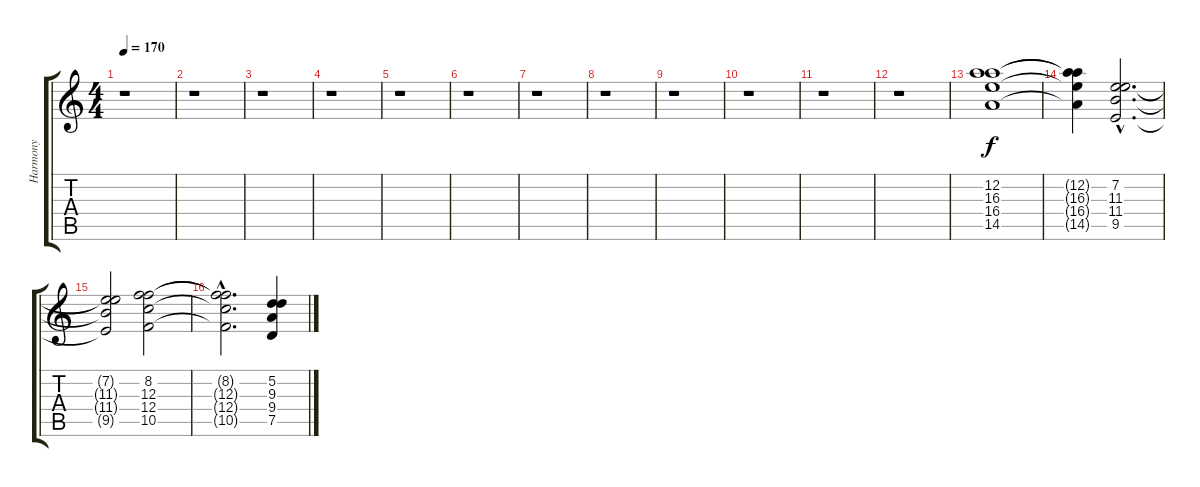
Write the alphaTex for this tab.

\track ("Harmony" "Harmony") {instrument overdrivenguitar}
\staff {score tabs}
\tuning (D4 A3 F3 C3 G2 D2) {hide}
\ts (4 4)
\tempo 170
\clef g2
\ks c
r.1{dy f} |
r.1 |
r.1 |
r.1 |
r.1 |
r.1 |
r.1 |
r.1 |
r.1 |
r.1 |
r.1 |
r.1 |
(12.2 16.3 16.4 14.5).1{volume 9 instrument lead4chiff} |
(12.2{t} 16.3{t} 16.4{t} 14.5{t}).4 (7.2{hac} 11.3{hac} 11.4{hac} 9.5{hac}).2{d} |
(7.2{t} 11.3{t} 11.4{t} 9.5{t}).2 (8.2 12.3 12.4 10.5).2 |
(8.2{hac t} 12.3{hac t} 12.4{hac t} 10.5{hac t}).2{d} (5.2 9.3 9.4 7.5).4
